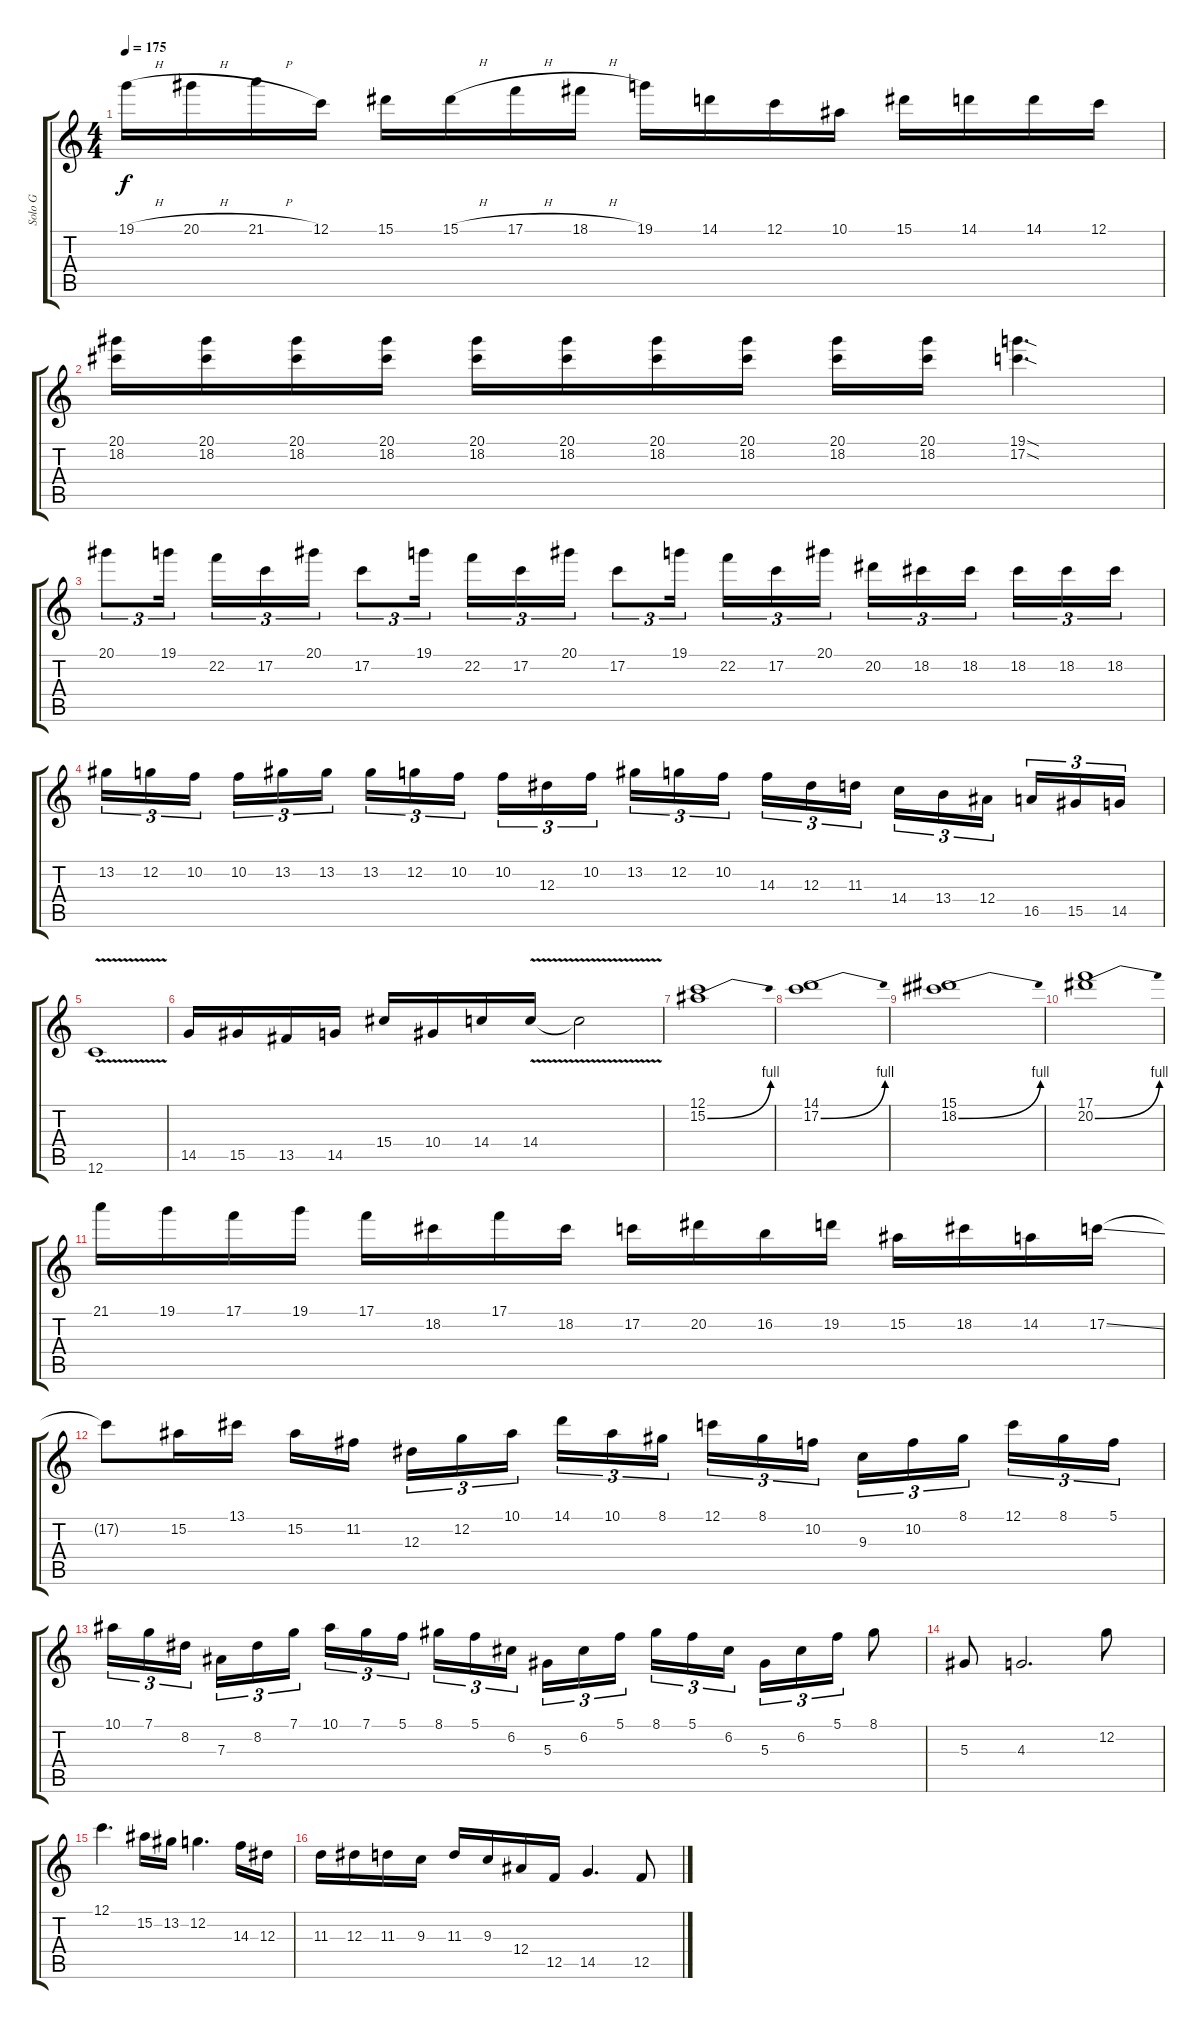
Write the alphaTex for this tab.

\track ("Solo G" "Solo G") {instrument distortionguitar}
\staff {score tabs}
\tuning (C4 G3 Eb3 Bb2 F2 C2) {hide}
\ts (4 4)
\tempo 175
\clef g2
\ks c
19.1{h}.16{dy f} 20.1{h}.16 21.1{h}.16 12.1.16 15.1.16 15.1{h}.16 17.1{h}.16 18.1{h}.16 19.1.16 14.1.16 12.1.16 10.1.16 15.1.16 14.1.16 14.1.16 12.1.16 |
(20.1 18.2).16 (20.1 18.2).16 (20.1 18.2).16 (20.1 18.2).16 (20.1 18.2).16 (20.1 18.2).16 (20.1 18.2).16 (20.1 18.2).16 (20.1 18.2).16 (20.1 18.2).16 (19.1{sod} 17.2{sod}).4{d} |
20.1.8{tu (3 2)} 19.1.16{tu (3 2) beam splitsecondary} 22.2.16{tu (3 2)} 17.2.16{tu (3 2)} 20.1.16{tu (3 2)} 17.2.8{tu (3 2)} 19.1.16{tu (3 2) beam splitsecondary} 22.2.16{tu (3 2)} 17.2.16{tu (3 2)} 20.1.16{tu (3 2)} 17.2.8{tu (3 2)} 19.1.16{tu (3 2) beam splitsecondary} 22.2.16{tu (3 2)} 17.2.16{tu (3 2)} 20.1.16{tu (3 2)} 20.2.16{tu (3 2)} 18.2.16{tu (3 2)} 18.2.16{tu (3 2) beam splitsecondary} 18.2.16{tu (3 2)} 18.2.16{tu (3 2)} 18.2.16{tu (3 2)} |
13.2.16{tu (3 2)} 12.2.16{tu (3 2)} 10.2.16{tu (3 2) beam splitsecondary} 10.2.16{tu (3 2)} 13.2.16{tu (3 2)} 13.2.16{tu (3 2)} 13.2.16{tu (3 2)} 12.2.16{tu (3 2)} 10.2.16{tu (3 2) beam splitsecondary} 10.2.16{tu (3 2)} 12.3.16{tu (3 2)} 10.2.16{tu (3 2)} 13.2.16{tu (3 2)} 12.2.16{tu (3 2)} 10.2.16{tu (3 2) beam splitsecondary} 14.3.16{tu (3 2)} 12.3.16{tu (3 2)} 11.3.16{tu (3 2)} 14.4.16{tu (3 2)} 13.4.16{tu (3 2)} 12.4.16{tu (3 2) beam splitsecondary} 16.5.16{tu (3 2)} 15.5.16{tu (3 2)} 14.5.16{tu (3 2)} |
12.6{v}.1 |
14.5.16 15.5.16 13.5.16 14.5.16 15.4.16 10.4.16 14.4.16 14.4{v}.16 14.4{t}.2 |
(12.1 15.2{be (bend 0 0 60 4)}).1 |
(14.1 17.2{be (bend 0 0 60 4)}).1 |
(15.1 18.2{be (bend 0 0 60 4)}).1 |
(17.1 20.2{be (bend 0 0 60 4)}).1 |
21.1.16 19.1.16 17.1.16 19.1.16 17.1.16 18.2.16 17.1.16 18.2.16 17.2.16 20.2.16 16.2.16 19.2.16 15.2.16 18.2.16 14.2.16 17.2{ss}.16 |
17.2{t}.8 15.2.16 13.1.16 15.2.16 11.2.16{beam splitsecondary} 12.3.16{tu (3 2)} 12.2.16{tu (3 2)} 10.1.16{tu (3 2)} 14.1.16{tu (3 2)} 10.1.16{tu (3 2)} 8.1.16{tu (3 2) beam splitsecondary} 12.1.16{tu (3 2)} 8.1.16{tu (3 2)} 10.2.16{tu (3 2)} 9.3.16{tu (3 2)} 10.2.16{tu (3 2)} 8.1.16{tu (3 2) beam splitsecondary} 12.1.16{tu (3 2)} 8.1.16{tu (3 2)} 5.1.16{tu (3 2)} |
10.1.16{tu (3 2)} 7.1.16{tu (3 2)} 8.2.16{tu (3 2) beam splitsecondary} 7.3.16{tu (3 2)} 8.2.16{tu (3 2)} 7.1.16{tu (3 2)} 10.1.16{tu (3 2)} 7.1.16{tu (3 2)} 5.1.16{tu (3 2) beam splitsecondary} 8.1.16{tu (3 2)} 5.1.16{tu (3 2)} 6.2.16{tu (3 2)} 5.3.16{tu (3 2)} 6.2.16{tu (3 2)} 5.1.16{tu (3 2) beam splitsecondary} 8.1.16{tu (3 2)} 5.1.16{tu (3 2)} 6.2.16{tu (3 2)} 5.3.16{tu (3 2)} 6.2.16{tu (3 2)} 5.1.16{tu (3 2)} 8.1.8 |
5.3.8 4.3.2{d} 12.2.8 |
12.1.4{d} 15.2.16 13.2.16 12.2.4{d} 14.3.16 12.3.16 |
11.3.16 12.3.16 11.3.16 9.3.16 11.3.16 9.3.16 12.4.16 12.5.16 14.5.4{d} 12.5.8
